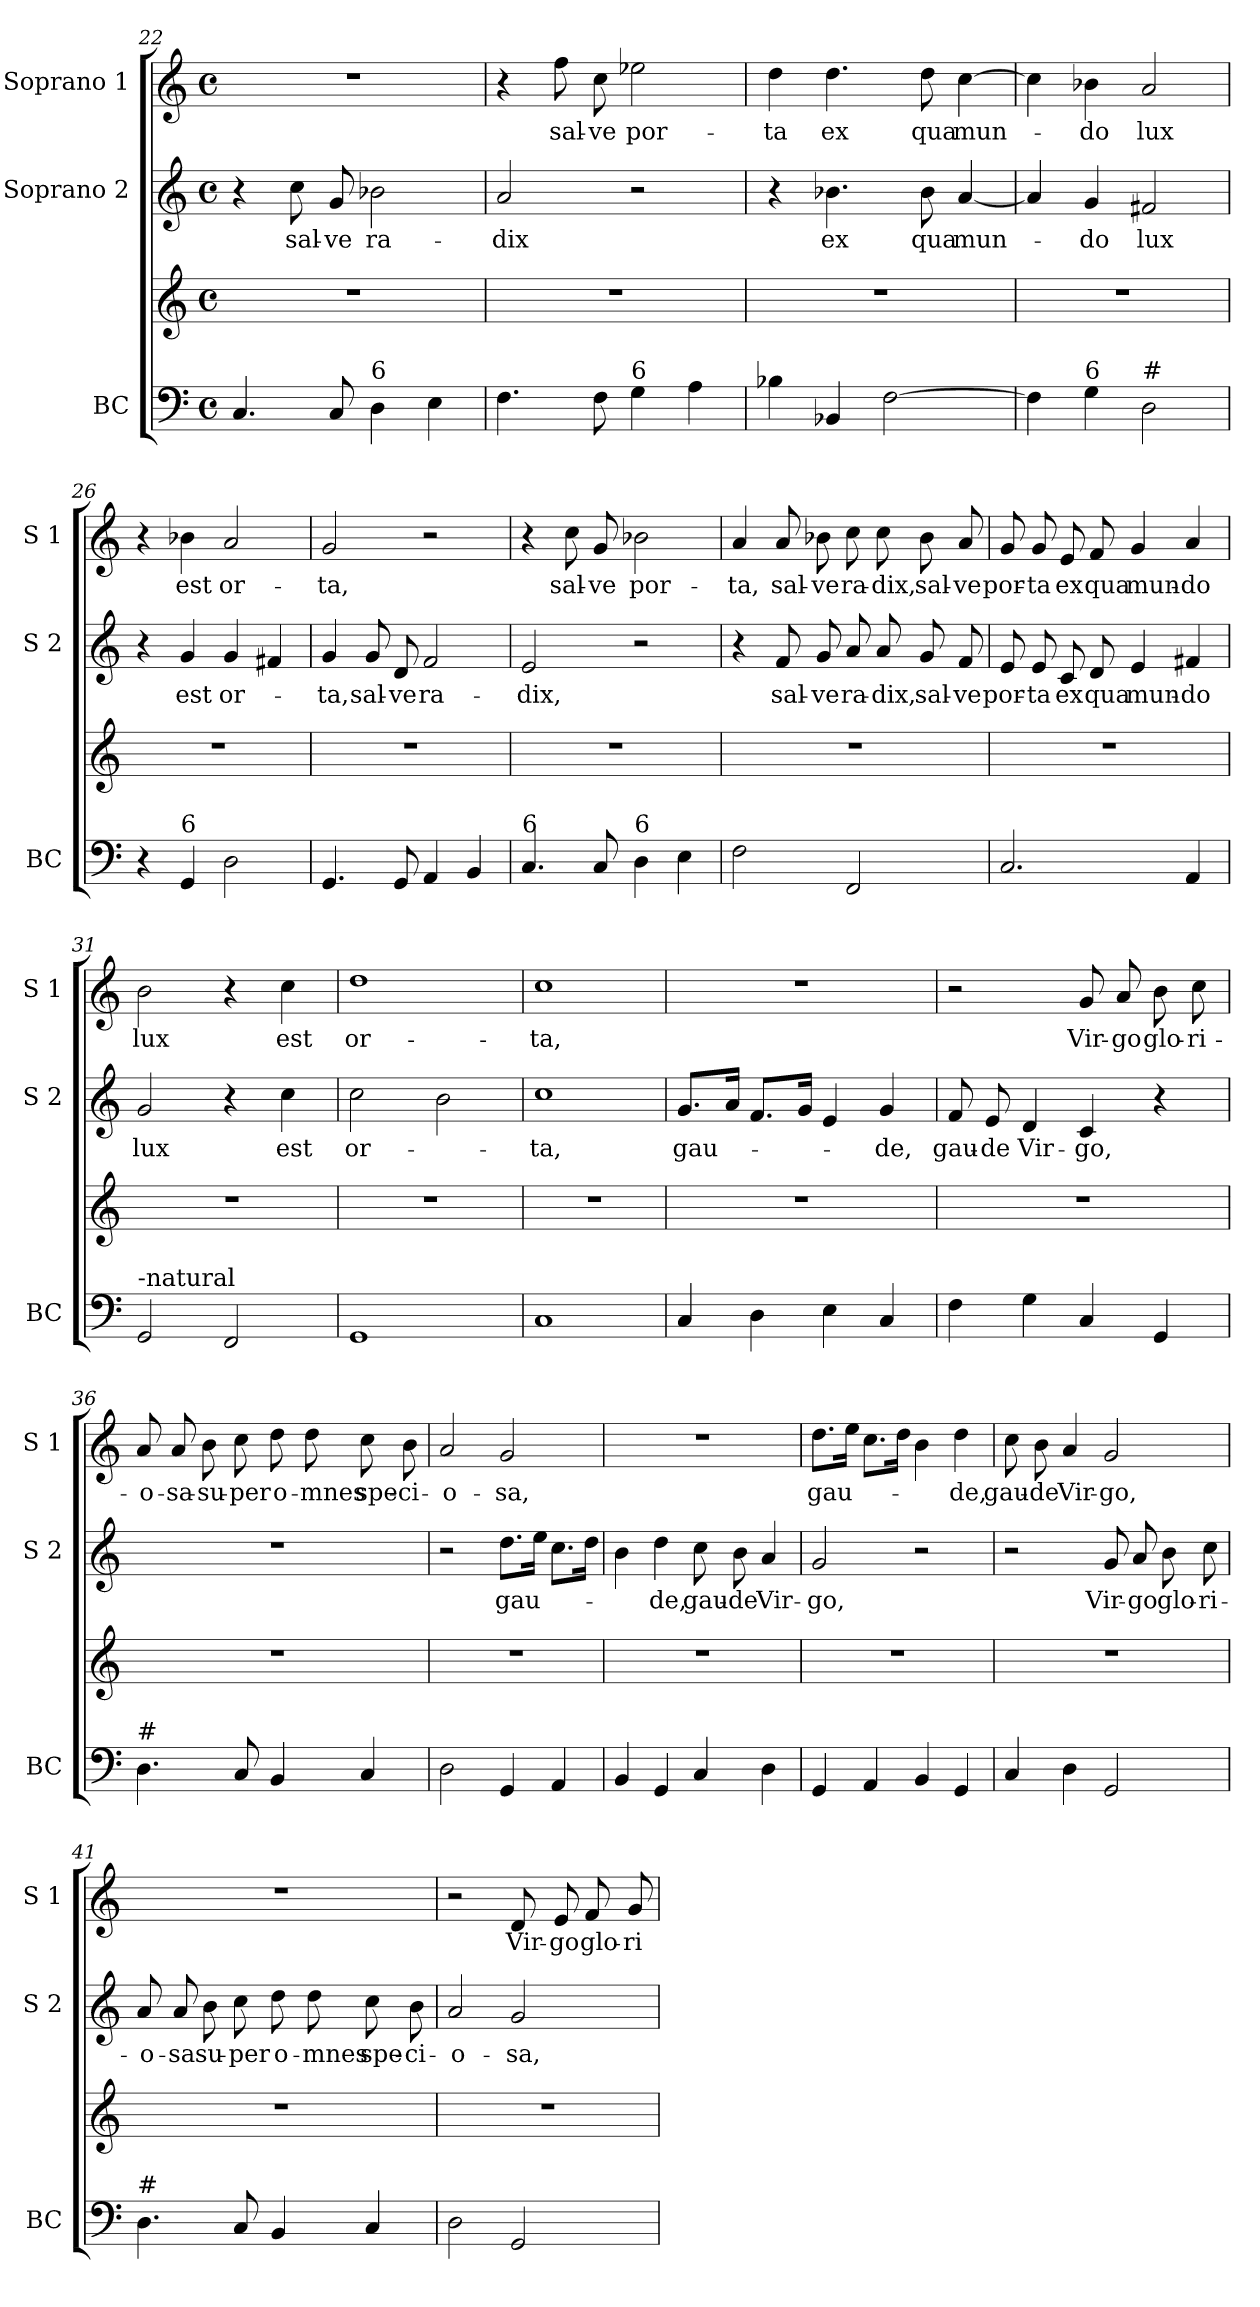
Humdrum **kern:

**kern	**kern	**kern	**text	**kern	**text
*part3	*part3	*part2	*part2	*part1	*part1
*staff4	*staff3	*staff2	*staff2	*staff1	*staff1
*I"BC	*	*I"Soprano 2	*	*I"Soprano 1	*
*I'BC	*	*I'S 2	*	*I'S 1	*
*clefF4	*clefG2	*clefG2	*	*clefG2	*
*k[]	*k[]	*k[]	*	*k[]	*
*C:	*C:	*C:	*	*C:	*
*M4/4	*M4/4	*M4/4	*	*M4/4	*
*met(c)	*met(c)	*met(c)	*	*met(c)	*
=22	=22	=22	=22	=22	=22
4.C/	1r	4r	.	1r	.
!	!	!	!LO:LY:b	!	!
.	.	8cc\	sal-	.	.
!	!	!	!LO:LY:b	!	!
8C/	.	8g/	-ve	.	.
!LO:TX:a:t=6	!	!	!	!	!
!	!	!	!LO:LY:b	!	!
4D\	.	2b-X\	ra-	.	.
4E\	.	.	.	.	.
=23	=23	=23	=23	=23	=23
!	!	!	!LO:LY:b	!	!
4.F\	1r	2a/	-dix	4r	.
!	!	!	!	!	!LO:LY:b
.	.	.	.	8ff\	sal-
!	!	!	!	!	!LO:LY:b
8F\	.	.	.	8cc\	-ve
!LO:TX:a:t=6	!	!	!	!	!
!	!	!	!	!	!LO:LY:b
4G\	.	2r	.	2ee-X\	por-
4A\	.	.	.	.	.
=24	=24	=24	=24	=24	=24
!	!	!	!	!	!LO:LY:b
4B-X\	1r	4r	.	4dd\	-ta
!	!	!	!LO:LY:b	!	!LO:LY:b
4BB-X/	.	4.b-X\	ex	4.dd\	ex
[2F\	.	.	.	.	.
!	!	!	!LO:LY:b	!	!LO:LY:b
.	.	8b-\	qua	8dd\	qua
!	!	!	!LO:LY:b	!	!LO:LY:b
.	.	[4a/	mun-	[4cc\	mun-
=25	=25	=25	=25	=25	=25
4F\]	1r	4a/]	.	4cc\]	.
!LO:TX:a:t=6	!	!	!	!	!
!	!	!	!LO:LY:b	!	!LO:LY:b
4G\	.	4g/	-do	4b-X\	-do
!LO:TX:a:t=#	!	!	!	!	!
!	!	!	!LO:LY:b	!	!LO:LY:b
2D\	.	2f#X/	lux	2a/	lux
=26	=26	=26	=26	=26	=26
4r	1r	4r	.	4r	.
!LO:TX:a:t=6	!	!	!	!	!
!	!	!	!LO:LY:b	!	!LO:LY:b
4GG/	.	4g/	est	4b-X\	est
!	!	!	!LO:LY:b	!	!LO:LY:b
2D\	.	4g/	or-	2a/	or-
.	.	4f#X/	.	.	.
!!LO:LB:g=z
=27	=27	=27	=27	=27	=27
!	!	!	!LO:LY:b	!	!LO:LY:b
4.GG/	1r	4g/	-ta,	2g/	-ta,
!	!	!	!LO:LY:b	!	!
.	.	8g/	sal-	.	.
!	!	!	!LO:LY:b	!	!
8GG/	.	8d/	-ve	.	.
!	!	!	!LO:LY:b	!	!
4AA/	.	2f/	ra-	2r	.
4BB/	.	.	.	.	.
=28	=28	=28	=28	=28	=28
!LO:TX:a:t=6	!	!	!	!	!
!	!	!	!LO:LY:b	!	!
4.C/	1r	2e/	-dix,	4r	.
!	!	!	!	!	!LO:LY:b
.	.	.	.	8cc\	sal-
!	!	!	!	!	!LO:LY:b
8C/	.	.	.	8g/	-ve
!LO:TX:a:t=6	!	!	!	!	!
!	!	!	!	!	!LO:LY:b
4D\	.	2r	.	2b-X\	por-
4E\	.	.	.	.	.
=29	=29	=29	=29	=29	=29
!	!	!	!	!	!LO:LY:b
2F\	1r	4r	.	4a/	-ta,
!	!	!	!LO:LY:b	!	!LO:LY:b
.	.	8f/	sal-	8a/	sal-
!	!	!	!LO:LY:b	!	!LO:LY:b
.	.	8g/	-ve	8b-X\	-ve
!	!	!	!LO:LY:b	!	!LO:LY:b
2FF/	.	8a/	ra-	8cc\	ra-
!	!	!	!LO:LY:b	!	!LO:LY:b
.	.	8a/	-dix,	8cc\	-dix,
!	!	!	!LO:LY:b	!	!LO:LY:b
.	.	8g/	sal-	8b-\	sal-
!	!	!	!LO:LY:b	!	!LO:LY:b
.	.	8f/	-ve	8a/	-ve
=30	=30	=30	=30	=30	=30
!	!	!	!LO:LY:b	!	!LO:LY:b
2.C/	1r	8e/	por-	8g/	por-
!	!	!	!LO:LY:b	!	!LO:LY:b
.	.	8e/	-ta	8g/	-ta
!	!	!	!LO:LY:b	!	!LO:LY:b
.	.	8c/	ex	8e/	ex
!	!	!	!LO:LY:b	!	!LO:LY:b
.	.	8d/	qua	8f/	qua
!	!	!	!LO:LY:b	!	!LO:LY:b
.	.	4e/	mun-	4g/	mun-
!	!	!	!LO:LY:b	!	!LO:LY:b
4AA/	.	4f#X/	-do	4a/	-do
!!LO:LB:g=z
=31	=31	=31	=31	=31	=31
!LO:TX:a:t=-natural	!	!	!	!	!
!	!	!	!LO:LY:b	!	!LO:LY:b
2GG/	1r	2g/	lux	2b\	lux
2FF/	.	4r	.	4r	.
!	!	!	!LO:LY:b	!	!LO:LY:b
.	.	4cc\	est	4cc\	est
=32	=32	=32	=32	=32	=32
!	!	!	!LO:LY:b	!	!LO:LY:b
1GG	1r	2cc\	or-	1dd	or-
.	.	2b\	.	.	.
=33	=33	=33	=33	=33	=33
!	!	!	!LO:LY:b	!	!LO:LY:b
1C	1r	1cc	-ta,	1cc	-ta,
=34	=34	=34	=34	=34	=34
!	!	!	!LO:LY:b	!	!
4C/	1r	8.g/L	gau-	1r	.
.	.	16a/Jk	.	.	.
4D\	.	8.f/L	.	.	.
.	.	16g/Jk	.	.	.
4E\	.	4e/	.	.	.
!	!	!	!LO:LY:b	!	!
4C/	.	4g/	-de,	.	.
=35	=35	=35	=35	=35	=35
!	!	!	!LO:LY:b	!	!
4F\	1r	8f/	gau-	2r	.
!	!	!	!LO:LY:b	!	!
.	.	8e/	-de	.	.
!	!	!	!LO:LY:b	!	!
4G\	.	4d/	Vir-	.	.
!	!	!	!LO:LY:b	!	!LO:LY:b
4C/	.	4c/	-go,	8g/	Vir-
!	!	!	!	!	!LO:LY:b
.	.	.	.	8a/	-go
!	!	!	!	!	!LO:LY:b
4GG/	.	4r	.	8b\	glo-
!	!	!	!	!	!LO:LY:b
.	.	.	.	8cc\	-ri-
!!LO:PB:g=z
=36	=36	=36	=36	=36	=36
!LO:TX:a:t=#	!	!	!	!	!
!	!	!	!	!	!LO:LY:b
4.D\	1r	1r	.	8a/	-o-
!	!	!	!	!	!LO:LY:b
.	.	.	.	8a/	-sa-
!	!	!	!	!	!LO:LY:b
.	.	.	.	8b\	-su-
!	!	!	!	!	!LO:LY:b
8C/	.	.	.	8cc\	-per
!	!	!	!	!	!LO:LY:b
4BB/	.	.	.	8dd\	o-
!	!	!	!	!	!LO:LY:b
.	.	.	.	8dd\	-mnes
!	!	!	!	!	!LO:LY:b
4C/	.	.	.	8cc\	spe-
!	!	!	!	!	!LO:LY:b
.	.	.	.	8b\	-ci-
=37	=37	=37	=37	=37	=37
!	!	!	!	!	!LO:LY:b
2D\	1r	2r	.	2a/	-o-
!	!	!	!LO:LY:b	!	!LO:LY:b
4GG/	.	8.dd\L	gau-	2g/	-sa,
.	.	16ee\Jk	.	.	.
4AA/	.	8.cc\L	.	.	.
.	.	16dd\Jk	.	.	.
=38	=38	=38	=38	=38	=38
4BB/	1r	4b\	.	1r	.
!	!	!	!LO:LY:b	!	!
4GG/	.	4dd\	-de,	.	.
!	!	!	!LO:LY:b	!	!
4C/	.	8cc\	gau-	.	.
!	!	!	!LO:LY:b	!	!
.	.	8b\	-de	.	.
!	!	!	!LO:LY:b	!	!
4D\	.	4a/	Vir-	.	.
=39	=39	=39	=39	=39	=39
!	!	!	!LO:LY:b	!	!LO:LY:b
4GG/	1r	2g/	-go,	8.dd\L	gau-
.	.	.	.	16ee\Jk	.
4AA/	.	.	.	8.cc\L	.
.	.	.	.	16dd\Jk	.
4BB/	.	2r	.	4b\	.
!	!	!	!	!	!LO:LY:b
4GG/	.	.	.	4dd\	-de,
=40	=40	=40	=40	=40	=40
!	!	!	!	!	!LO:LY:b
4C/	1r	2r	.	8cc\	gau-
!	!	!	!	!	!LO:LY:b
.	.	.	.	8b\	-de
!	!	!	!	!	!LO:LY:b
4D\	.	.	.	4a/	Vir-
!	!	!	!LO:LY:b	!	!LO:LY:b
2GG/	.	8g/	Vir-	2g/	-go,
!	!	!	!LO:LY:b	!	!
.	.	8a/	-go	.	.
!	!	!	!LO:LY:b	!	!
.	.	8b\	glo-	.	.
!	!	!	!LO:LY:b	!	!
.	.	8cc\	-ri-	.	.
!!LO:LB:g=z
=41	=41	=41	=41	=41	=41
!LO:TX:a:t=#	!	!	!	!	!
!	!	!	!LO:LY:b	!	!
4.D\	1r	8a/	-o-	1r	.
!	!	!	!LO:LY:b	!	!
.	.	8a/	-sa	.	.
!	!	!	!LO:LY:b	!	!
.	.	8b\	su-	.	.
!	!	!	!LO:LY:b	!	!
8C/	.	8cc\	-per	.	.
!	!	!	!LO:LY:b	!	!
4BB/	.	8dd\	o-	.	.
!	!	!	!LO:LY:b	!	!
.	.	8dd\	-mnes	.	.
!	!	!	!LO:LY:b	!	!
4C/	.	8cc\	spe-	.	.
!	!	!	!LO:LY:b	!	!
.	.	8b\	-ci-	.	.
=42	=42	=42	=42	=42	=42
!	!	!	!LO:LY:b	!	!
2D\	1r	2a/	-o-	2r	.
!	!	!	!LO:LY:b	!	!LO:LY:b
2GG/	.	2g/	-sa,	8d/	Vir-
!	!	!	!	!	!LO:LY:b
.	.	.	.	8e/	-go
!	!	!	!	!	!LO:LY:b
.	.	.	.	8f/	glo-
!	!	!	!	!	!LO:LY:b
.	.	.	.	8g/	-ri-
=	=	=	=	=	=
*-	*-	*-	*-	*-	*-
